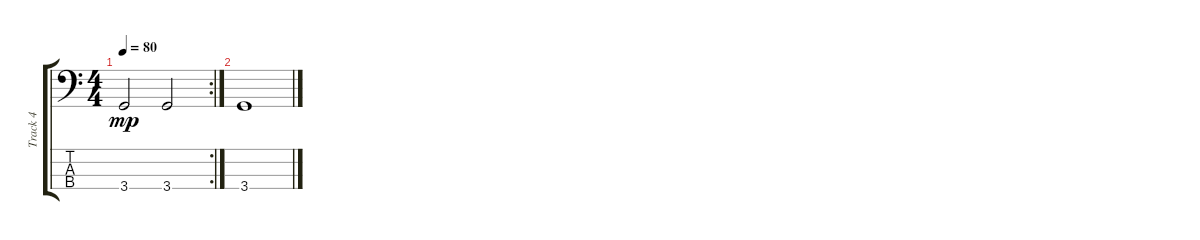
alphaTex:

\track ("Track 4" "Track 4") {instrument electricbassfinger}
\staff {score tabs}
\tuning (G2 D2 A1 E1) {hide}
\rc 2
\ts (4 4)
\tempo 80
\clef f4
\ks c
3.4.2{dy mp} 3.4.2 |
3.4.1
